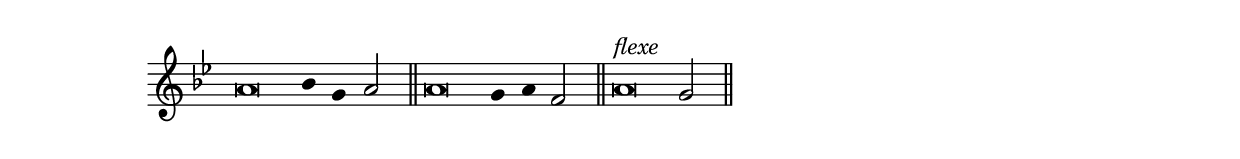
%% DO NOT EDIT this file manually; it is automatically
%% generated from LSR http://lsr.dsi.unimi.it
%% Make any changes in LSR itself, or in Documentation/snippets/new/ ,
%% and then run scripts/auxiliar/makelsr.py
%%
%% This file is in the public domain.
\version "2.14.0"

\header {
  lsrtags = "rhythms, vocal-music, ancient-notation, contexts-and-engravers"

%% Translation of GIT committish: 59caa3adce63114ca7972d18f95d4aadc528ec3d
  texidoces = "
Este tipo de notación se utiliza para el canto de los Salmos, en
que las estrofas no siempre tienen la misma longitud.

"
  doctitlees = "Notación de responsos o salmos"

%% Translation of GIT committish: ab9e3136d78bfaf15cc6d77ed1975d252c3fe506

  texidocde = "
Diese Form der Notation wird benutzt für die Notation von Psalmen, in denen
die Strophen nicht die gleiche Länge haben.

"
  doctitlede = "Psalmennotation"


%% Translation of GIT committish: c1d5bb448321d688185e0c6b798575d4c325ae80
  texidocfr = "
Ce style de notation permet d'indiquer la mélodie d'une psalmodie
lorsque les strophes sont de longueur inégale.

"
  doctitlefr = "Notation pour psalmodie"


  texidoc = "
This form of notation is used for the chant of the Psalms, where verses
aren't always the same length.

"
  doctitle = "Chant or psalms notation"
} % begin verbatim

stemOn = { \revert Staff.Stem #'transparent }
stemOff = { \override Staff.Stem #'transparent = ##t }

\score {
  \new Staff \with { \remove "Time_signature_engraver" }
  {
    \key g \minor
    \cadenzaOn
    \stemOff a'\breve bes'4 g'4
    \stemOn a'2 \bar "||"
    \stemOff a'\breve g'4 a'4
    \stemOn f'2 \bar "||"
    \stemOff a'\breve^\markup { \italic flexe }
    \stemOn g'2 \bar "||"
  }
}

